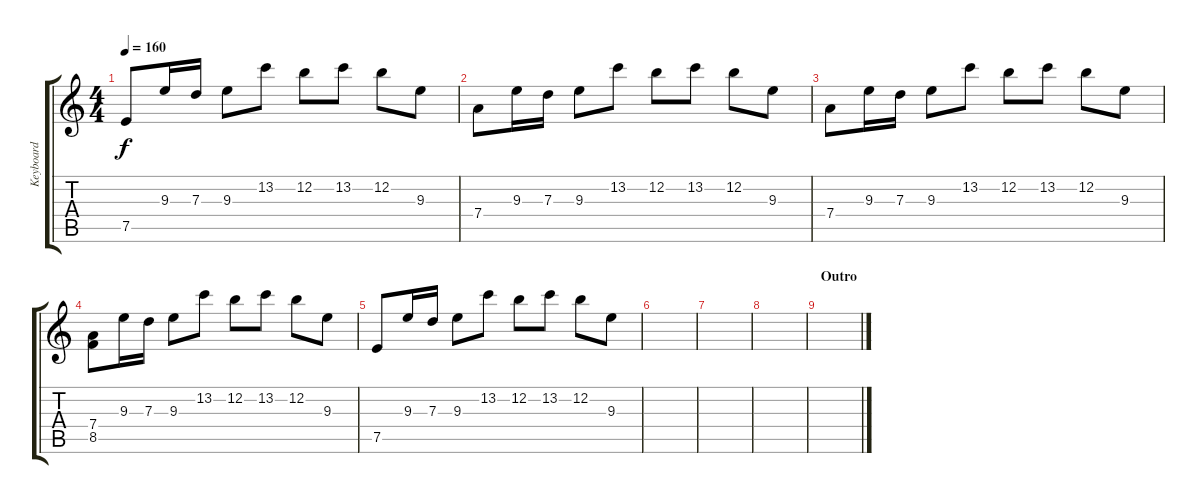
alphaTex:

\track ("Keyboard" "Keyboard") {instrument stringensemble1}
\staff {score tabs}
\tuning (E5 B4 G4 D4 A3 E3) {hide}
\ts (4 4)
\tempo 160
\clef g2
\ks c
7.5.8{dy f} 9.3.16 7.3.16 9.3.8 13.2.8 12.2.8 13.2.8 12.2.8 9.3.8 |
7.4.8 9.3.16 7.3.16 9.3.8 13.2.8 12.2.8 13.2.8 12.2.8 9.3.8 |
7.4.8 9.3.16 7.3.16 9.3.8 13.2.8 12.2.8 13.2.8 12.2.8 9.3.8 |
(7.4 8.5).8 9.3.16 7.3.16 9.3.8 13.2.8 12.2.8 13.2.8 12.2.8 9.3.8 |
7.5.8 9.3.16 7.3.16 9.3.8 13.2.8 12.2.8 13.2.8 12.2.8 9.3.8 |
|
|
|
\section ("" "Outro")
